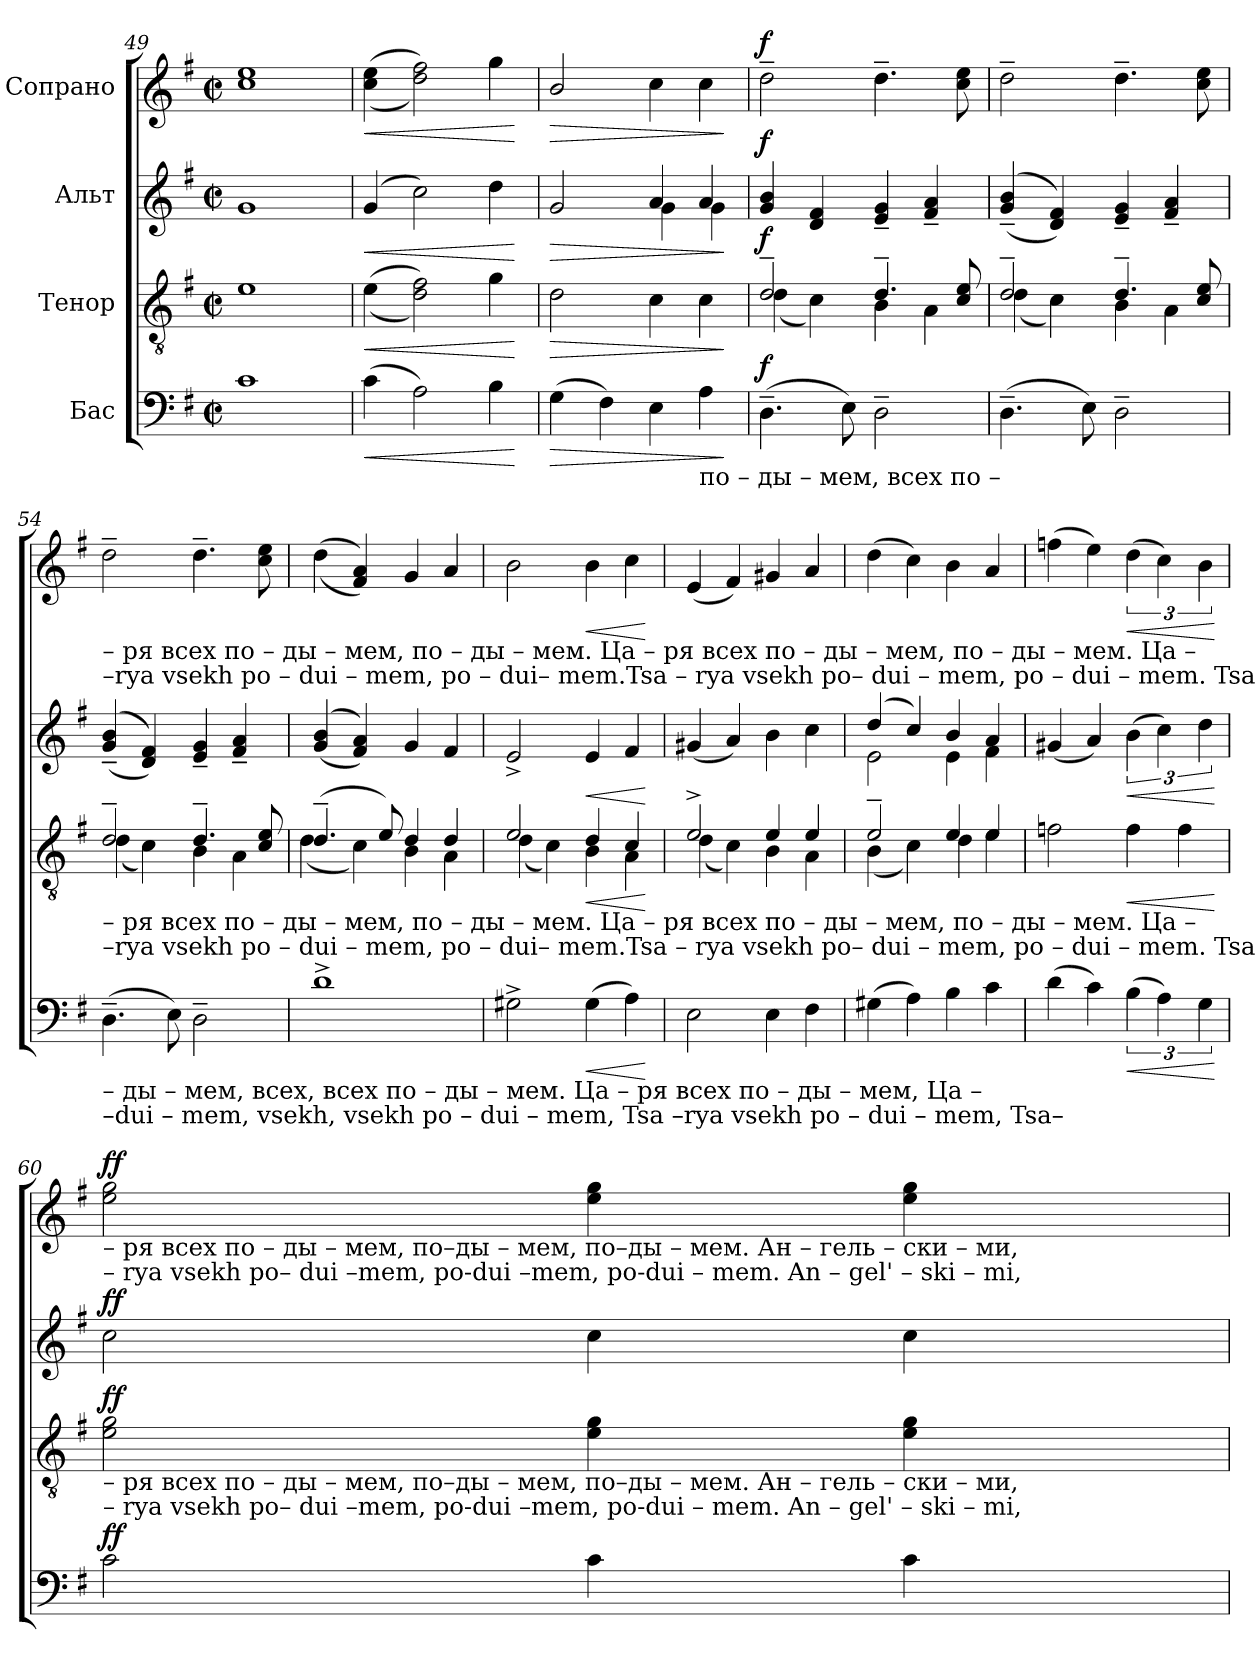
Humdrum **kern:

**kern	**dynam	**kern	**dynam	**kern	**dynam	**kern	**dynam
*part4	*part4	*part3	*part3	*part2	*part2	*part1	*part1
*staff4	*staff4	*staff3	*staff3	*staff2	*staff2	*staff1	*staff1
*I"Бас	*	*I"Тенор	*	*I"Альт	*	*I"Сопрано	*
*clefF4	*	*clefGv2	*	*clefG2	*	*clefG2	*
*k[f#]	*	*k[f#]	*	*k[f#]	*	*k[f#]	*
*M2/2	*	*M2/2	*	*M2/2	*	*M2/2	*
*met(c|)	*	*met(c|)	*	*met(c|)	*	*met(c|)	*
=49	=49	=49	=49	=49	=49	=49	=49
1c	.	1e	.	1g	.	1cc 1ee	.
=50	=50	=50	=50	=50	=50	=50	=50
!	!LO:HP:b	!	!LO:HP:b	!	!LO:HP:b	!	!LO:HP:b
(4c\	<	((4e\	<	(4g/	<	((4cc\ 4ee\	<
2A\)	.	2d\ 2f#\))	.	2cc\)	.	2dd\ 2ff#\))	.
4B\	.	4g\	.	4dd\	.	4gg\	.
.	[	.	[	.	[	.	[
=51	=51	=51	=51	=51	=51	=51	=51
!	!LO:HP:b	!	!LO:HP:b	!	!LO:HP:b	!	!LO:HP:b
*	*	*	*	*^	*	*	*
(4G\	>	2d\	>	2g/	2ryy	>	2b/	>
4F#\)	.	.	.	.	.	.	.	.
4E\	.	4c\	.	4a/	4g\	.	4cc\	.
!LO:TX:b:t=по  –  ды      –      мем,                 всех            по  –	!	!	!	!	!	!	!	!
4A\	.	4c\	.	4a/	4g\	.	4cc\	.
*	*	*	*	*v	*v	*	*	*
.	]	.	]	.	]	.	]
=52	=52	=52	=52	=52	=52	=52	=52
*	*	*^	*	*	*	*	*
!	!LO:DY:a	!	!	!LO:DY:a	!	!LO:DY:a	!	!LO:DY:a
(4.D~\	f	2d~/	(>4d\	f	4g/ 4b/	f	2dd~\	f
.	.	.	4c\)	.	4d/ 4f#/	.	.	.
8E\)	.	.	.	.	.	.	.	.
2D~\	.	4.d~/	4B\	.	4e/~ 4g/~	.	4.dd~\	.
.	.	.	4A\	.	4f#/~ 4a/~	.	.	.
.	.	8c/ 8e/	.	.	.	.	8cc\ 8ee\	.
=53	=53	=53	=53	=53	=53	=53	=53	=53
(4.D~\	.	2d~/	(>4d\	.	((>4g/~ 4b/~	.	2dd~\	.
.	.	.	4c\)	.	4d/ 4f#/))	.	.	.
8E\)	.	.	.	.	.	.	.	.
2D~\	.	4.d~/	4B\	.	4e/~ 4g/~	.	4.dd~\	.
.	.	.	4A\	.	4f#/~ 4a/~	.	.	.
.	.	8c/ 8e/	.	.	.	.	8cc\ 8ee\	.
!!LO:LB:g=z
=54	=54	=54	=54	=54	=54	=54	=54	=54
!	!	!	!	!	!	!	!LO:TX:b:t=– ря          всех      по –  ды      –      мем,  по – ды –  мем. Ца –  ря         всех по – ды  –  мем, по – ды  –  мем.   Ца –	!
!	!	!	!	!	!	!	!LO:TX:b:t=–rya        vsekh     po –  dui     –      mem, po  – dui–  mem.Tsa – rya      vsekh po– dui  – mem, po – dui – mem.  Tsa –	!
!	!	!LO:TX:b:t=– ря          всех      по –  ды      –      мем,  по – ды –  мем. Ца –  ря         всех по – ды  –  мем, по – ды  –  мем. Ца –	!	!	!	!	!	!
!	!	!LO:TX:b:t=–rya        vsekh     po –  dui     –      mem, po  – dui–  mem.Tsa – rya      vsekh po– dui  – mem, po – dui – mem.  Tsa –	!	!	!	!	!	!
!LO:TX:b:t=– ды   –    мем,               всех,                                 всех       по     –     ды  –   мем.  Ца  – ря     всех по  –  ды  –  мем,   Ца –	!	!	!	!	!	!	!	!
!LO:TX:b:t=–dui   –   mem,              vsekh,                              vsekh      po     –     dui  –  mem,  Tsa –rya  vsekh po –  dui  –  mem, Tsa–	!	!	!	!	!	!	!	!
(4.D~\	.	2d~/	(>4d\	.	(>(4g/~ 4b/~	.	2dd~\	.
.	.	.	4c\)	.	4d/ 4f#/))	.	.	.
8E\)	.	.	.	.	.	.	.	.
2D~\	.	4.d~/	4B\	.	4e/~ 4g/~	.	4.dd~\	.
.	.	.	4A\	.	4f#/~ 4a/~	.	.	.
.	.	8c/ 8e/	.	.	.	.	8cc\ 8ee\	.
=55	=55	=55	=55	=55	=55	=55	=55	=55
1d^	.	(4.d~/	(>4d\	.	(>(4g/ 4b/	.	((4dd\	.
.	.	.	4c\)	.	4f#/ 4a/))	.	4f#/ 4a/))	.
.	.	8e/)	.	.	.	.	.	.
.	.	4d/	4B\	.	4g/	.	4g/	.
.	.	4d/	4A\	.	4f#/	.	4a/	.
=56	=56	=56	=56	=56	=56	=56	=56	=56
2G#X^\	.	2e/	(>4d\	.	2e^/	.	2b\	.
.	.	.	4c\)	.	.	.	.	.
!	!LO:HP:b	!	!	!LO:HP:b	!	!LO:HP:b	!	!LO:HP:b
(4G#\	<	4d/	4B\	<	4e/	<	4b\	<
4A\)	.	4c/	4A\	.	4f#/	.	4cc\	.
*	*	*v	*v	*	*	*	*	*
.	[	.	[	.	[	.	[
=57	=57	=57	=57	=57	=57	=57	=57
*	*	*^	*	*	*	*	*
2E\	.	2e^/	(>4d\	.	(4g#X/	.	(4e/	.
.	.	.	4c\)	.	4a/)	.	4f#/)	.
4E\	.	4e/	4B\	.	4b\	.	4g#X/	.
4F#\	.	4e/	4A\	.	4cc\	.	4a/	.
=58	=58	=58	=58	=58	=58	=58	=58	=58
*	*	*	*	*	*^	*	*	*
(4G#X\	.	2e~/	(4B\	.	(4dd/	2e\	.	(4dd\	.
4A\)	.	.	4c\)	.	4cc/)	.	.	4cc\)	.
4B\	.	4e/	4d\	.	4b/	4e\	.	4b\	.
4c\	.	4e/	4e\	.	4a/	4f#\	.	4a/	.
*	*	*v	*v	*	*	*	*	*	*
*	*	*	*	*v	*v	*	*	*
=59	=59	=59	=59	=59	=59	=59	=59
(4d\	.	2fn\	.	(4g#X/	.	(4ffn\	.
4c\)	.	.	.	4a/)	.	4ee\)	.
!	!LO:HP:b	!	!LO:HP:b	!	!LO:HP:b	!	!LO:HP:b
(6B\	<	4f\	<	(6b\	<	(6dd\	<
6A\)	.	.	.	6cc\)	.	6cc\)	.
.	.	4f\	.	.	.	.	.
6G\	.	.	.	6dd\	.	6b\	.
.	[	.	[	.	[	.	[
!!LO:PB:g=z
=60	=60	=60	=60	=60	=60	=60	=60
!	!	!	!	!	!	!LO:TX:b:t=– ря   всех по – ды – мем, по–ды – мем, по–ды   –   мем.             Ан        –       гель      –       ски      –      ми,	!
!	!	!	!	!	!	!LO:TX:b:t=– rya vsekh po– dui –mem, po-dui –mem, po-dui   –  mem.             An        –       gel'         –       ski        –      mi,	!
!	!	!LO:TX:b:t=– ря   всех по – ды – мем, по–ды – мем, по–ды   –   мем.             Ан        –       гель      –       ски      –      ми,	!	!	!	!	!
!	!	!LO:TX:b:t=– rya vsekh po– dui –mem, po-dui –mem, po-dui   –  mem.             An        –       gel'         –       ski        –      mi,	!	!	!	!	!
!	!LO:DY:a	!	!LO:DY:a	!	!LO:DY:a	!	!LO:DY:a
2c\	ff	2e\ 2g\	ff	2cc\	ff	2ee\ 2gg\	ff
4c\	.	4e\ 4g\	.	4cc\	.	4ee\ 4gg\	.
4c\	.	4e\ 4g\	.	4cc\	.	4ee\ 4gg\	.
=	=	=	=	=	=	=	=
*-	*-	*-	*-	*-	*-	*-	*-
